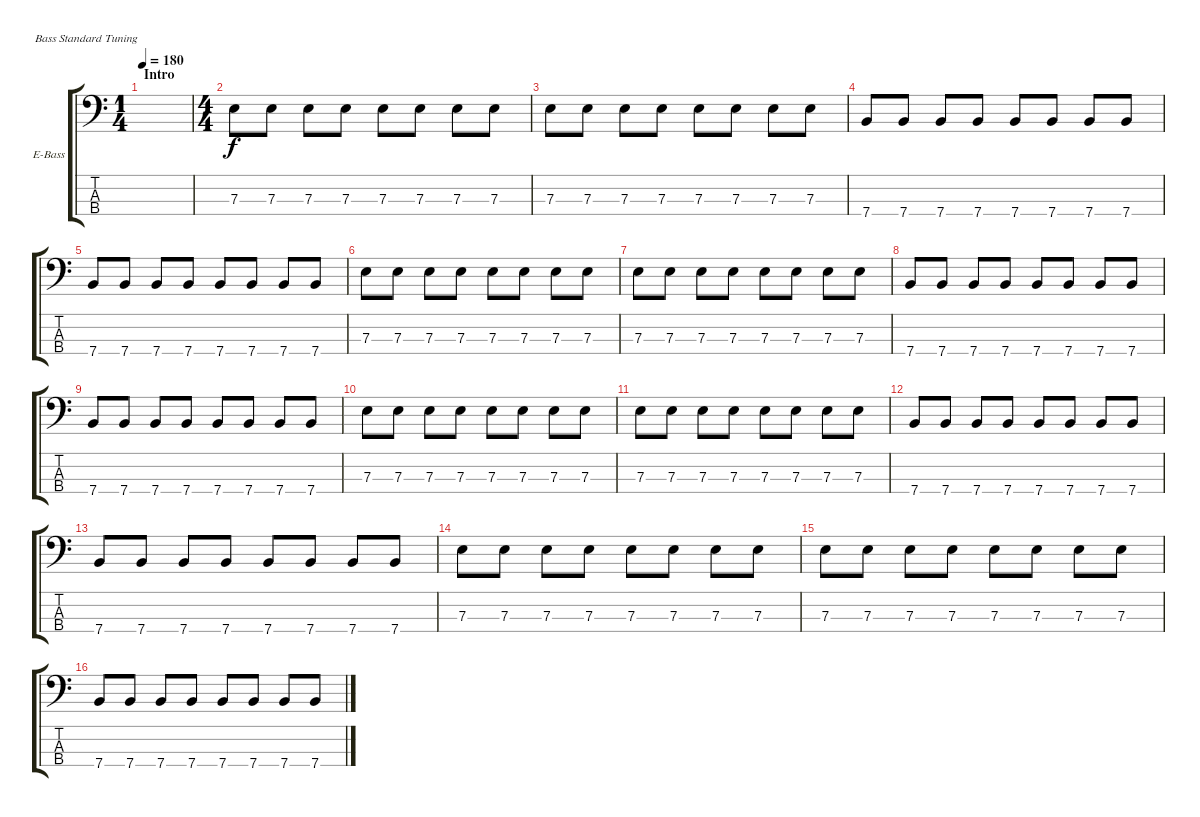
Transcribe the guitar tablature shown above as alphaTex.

\defaultSystemsLayout 4
\bracketExtendMode groupsimilarinstruments
\firstSystemTrackNameOrientation horizontal
\otherSystemsTrackNameOrientation horizontal
\track ("Electric Bass" "E-Bass") {instrument electricbassfinger}
\staff {score tabs}
\tuning (G2 D2 A1 E1)
\ts (1 4)
\section ("" "Intro")
\tempo 180
\clef f4
\ks c
|
\ts (4 4)
7.3.8 7.3.8 7.3.8 7.3.8 7.3.8 7.3.8 7.3.8 7.3.8 |
7.3.8 7.3.8 7.3.8 7.3.8 7.3.8 7.3.8 7.3.8 7.3.8 |
7.4.8 7.4.8 7.4.8 7.4.8 7.4.8 7.4.8 7.4.8 7.4.8 |
7.4.8 7.4.8 7.4.8 7.4.8 7.4.8 7.4.8 7.4.8 7.4.8 |
7.3.8 7.3.8 7.3.8 7.3.8 7.3.8 7.3.8 7.3.8 7.3.8 |
7.3.8 7.3.8 7.3.8 7.3.8 7.3.8 7.3.8 7.3.8 7.3.8 |
7.4.8 7.4.8 7.4.8 7.4.8 7.4.8 7.4.8 7.4.8 7.4.8 |
7.4.8 7.4.8 7.4.8 7.4.8 7.4.8 7.4.8 7.4.8 7.4.8 |
7.3.8 7.3.8 7.3.8 7.3.8 7.3.8 7.3.8 7.3.8 7.3.8 |
7.3.8 7.3.8 7.3.8 7.3.8 7.3.8 7.3.8 7.3.8 7.3.8 |
7.4.8 7.4.8 7.4.8 7.4.8 7.4.8 7.4.8 7.4.8 7.4.8 |
7.4.8 7.4.8 7.4.8 7.4.8 7.4.8 7.4.8 7.4.8 7.4.8 |
7.3.8 7.3.8 7.3.8 7.3.8 7.3.8 7.3.8 7.3.8 7.3.8 |
7.3.8 7.3.8 7.3.8 7.3.8 7.3.8 7.3.8 7.3.8 7.3.8 |
7.4.8 7.4.8 7.4.8 7.4.8 7.4.8 7.4.8 7.4.8 7.4.8
